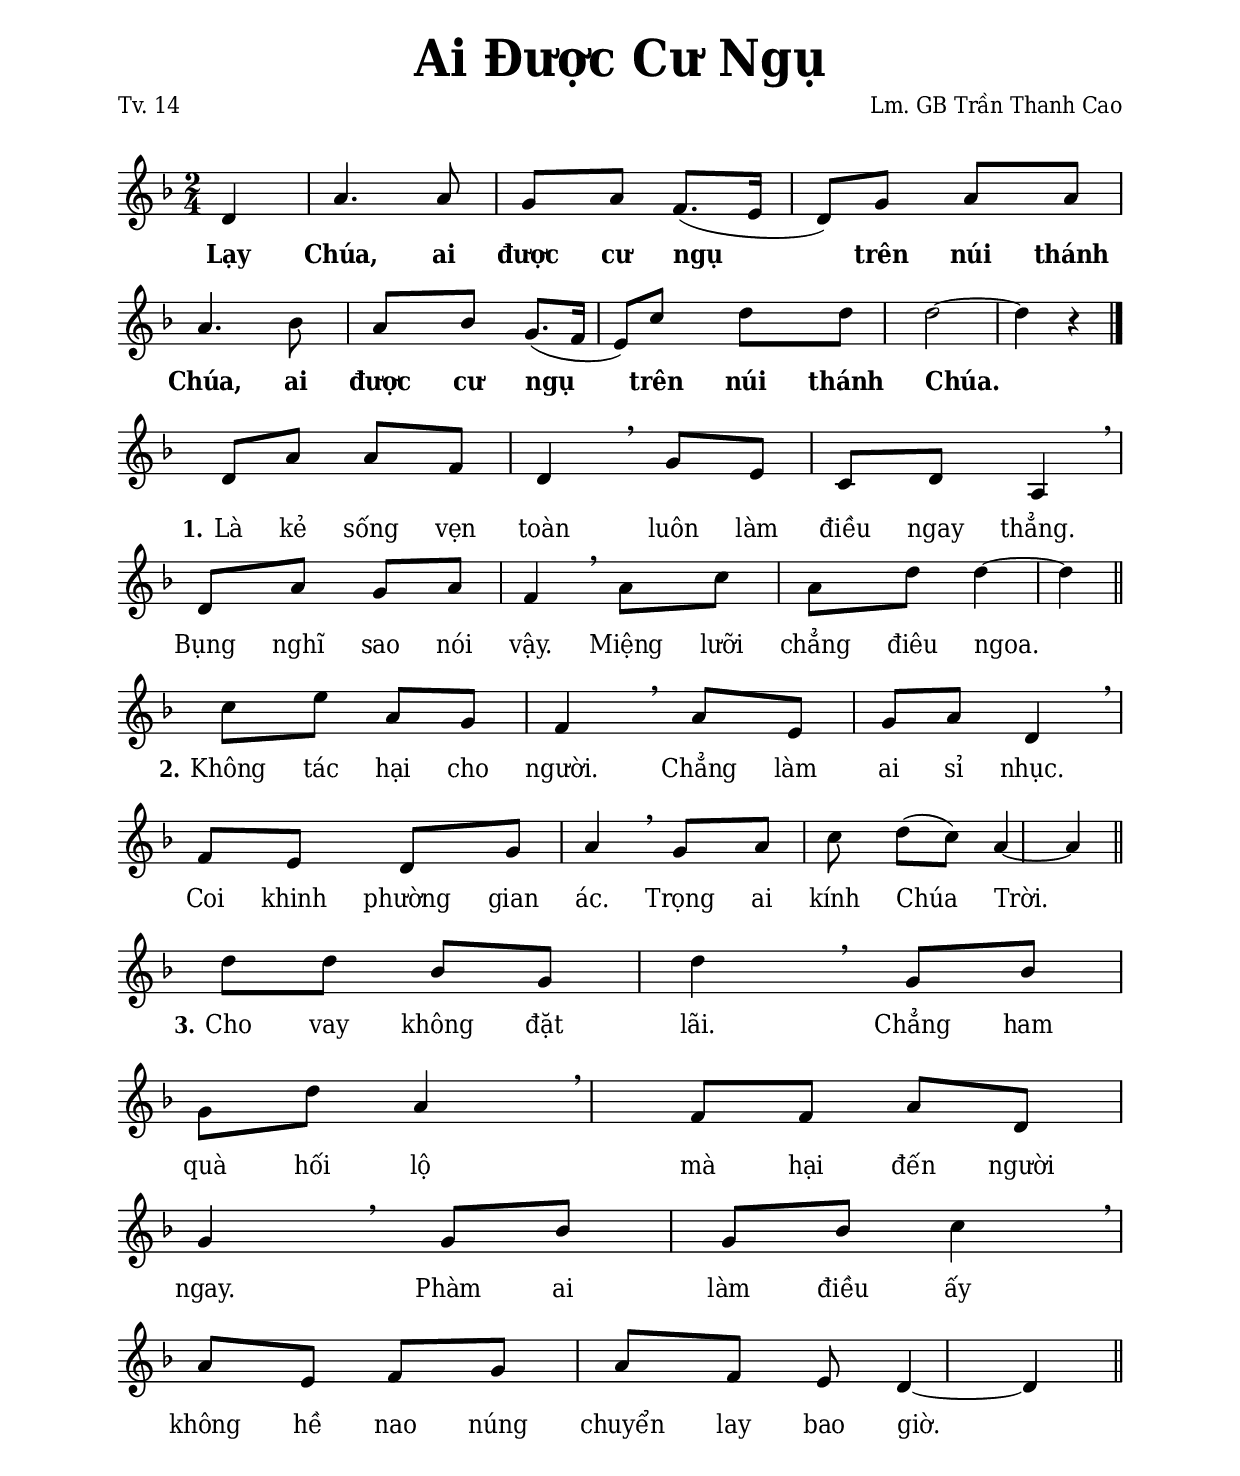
% Cài đặt chung
\version "2.22.1"
\include "english.ly"

\header {
  title = \markup { \fontsize #3 "Ai Được Cư Ngụ" }
  poet = "Tv. 14"
  composer = "Lm. GB Trần Thanh Cao"
  arranger = " "
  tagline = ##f
}

% Nhạc điệp khúc
nhacDiepKhuc= \relative c' {
  \partial 4 d4 |
  a'4. a8 |
  g a f8. (e16 |
  d8) g a a |
  a4. bf8 |
  a bf g8. (f16 |
  e8) c' d d |
  d2 ~ |
  d4 r \bar "|."
}

% Nhạc phiên khúc
nhacPhienKhucMot = \relative c' {
  d8 a' a f d4 \breathe
  g8 e c d a4 \breathe
  d8 a' g a f4 \breathe
  a8 c a d d4 ~ d \bar "||"
}

nhacPhienKhucHai = \relative c'' {
  c8 e a, g f4 \breathe
  a8 e g a d,4 \breathe
  f8 e d g a4 \breathe
  g8 a c d ([c]) a4 ~ a \bar "||"
}

nhacPhienKhucBa = \relative c'' {
  d8 d bf g d'4 \breathe
  g,8 bf g d' a4 \breathe
  f8 f a d, g4 \breathe
  g8 bf g bf c4 \breathe
  a8 e f g a f e d4 ~ d \bar "||"
}

% Lời điệp khúc
loiDiepKhuc = \lyricmode {
  Lạy Chúa, ai được cư ngụ trên núi thánh Chúa,
  ai được cư ngụ trên núi thánh Chúa.
}

% Lời phiên khúc
loiPhienKhucMot = \lyricmode {
  \set stanza = #"1."
  Là kẻ sống vẹn toàn luôn làm điều ngay thẳng.
  Bụng nghĩ sao nói vậy.
  Miệng lưỡi chẳng điêu ngoa.
}

loiPhienKhucHai = \lyricmode {
  \set stanza = #"2."
  Không tác hại cho người.
  Chẳng làm ai sỉ nhục.
  Coi khinh phường gian ác.
  Trọng ai kính Chúa Trời.
}

loiPhienKhucBa = \lyricmode {
  \set stanza = #"3."
  Cho vay không đặt lãi.
  Chẳng ham quà hối lộ mà hại đến người ngay.
  Phàm ai làm điều ấy không hề nao núng chuyển lay bao giờ.
}

% Dàn trang
\paper {
  #(set-paper-size "a4")
  top-margin = 20\mm
  bottom-margin = 10\mm
  left-margin = 20\mm
  right-margin = 20\mm
  indent = #0
  #(define fonts
    (make-pango-font-tree
      "Deja Vu Serif Condensed"
      "Deja Vu Serif Condensed"
      "Deja Vu Serif Condensed"
      (/ 20 20)))
  page-count = #1
  system-system-spacing = #'((basic-distance . 12.5))
  score-system-spacing = #'((basic-distance . 12.5))
}

% Thiết lập tông và nhịp
TongNhip = { \key f \major \time 2/4 }

\score {
  \new ChoirStaff <<
    \new Staff = diepKhuc \with {
        \consists "Merge_rests_engraver"
        %\magnifyStaff #(magstep +1)
      }
      <<
      \new Voice = beSop {
        \TongNhip \nhacDiepKhuc
      }
    >>
    \new Lyrics \with {
          \override VerticalAxisGroup.
            nonstaff-relatedstaff-spacing.padding = #1.5
          \override VerticalAxisGroup.
            nonstaff-unrelatedstaff-spacing.padding = #1
        }
        \lyricsto beSop \loiDiepKhuc
  >>
  \layout {
    \override Lyrics.LyricText.font-series = #'bold
    %\override Lyrics.LyricText.font-size = #+2
    \override Lyrics.LyricSpace.minimum-distance = #4.0
    \override Score.BarNumber.break-visibility = ##(#f #f #f)
    \override Score.SpacingSpanner.uniform-stretching = ##t
  }
}

\score {
  \new ChoirStaff <<
    \new Staff = phienKhuc \with {
        %\magnifyStaff #(magstep +1)
      }
      <<
      \new Voice = beSop {
        \TongNhip \nhacPhienKhucMot
      }
    >>
    \new Lyrics \with {
          \override VerticalAxisGroup.
            nonstaff-relatedstaff-spacing.padding = #1.2
          \override VerticalAxisGroup.
            nonstaff-unrelatedstaff-spacing.padding = #1
        }
        \lyricsto beSop \loiPhienKhucMot
  >>
  \layout {
    \override Staff.TimeSignature.transparent = ##t
    %\override Lyrics.LyricText.font-size = #+2
    \override Lyrics.LyricSpace.minimum-distance = #3.5
    \override Score.BarNumber.break-visibility = ##(#f #f #f)
    \override Score.SpacingSpanner.uniform-stretching = ##t
    \set Score.barAlways = ##t
    \set Score.defaultBarType = ""
  }
}

\score {
  \new ChoirStaff <<
    \new Staff = phienKhuc \with {
        %\magnifyStaff #(magstep +1)
      }
      <<
      \new Voice = beSop {
        \key f \major \time 2/4 \nhacPhienKhucHai
      }
    >>
    \new Lyrics \with {
          \override VerticalAxisGroup.
            nonstaff-relatedstaff-spacing.padding = #1.2
          \override VerticalAxisGroup.
            nonstaff-unrelatedstaff-spacing.padding = #1
        }
        \lyricsto beSop \loiPhienKhucHai
  >>
  \layout {
    \override Staff.TimeSignature.transparent = ##t
    %\override Lyrics.LyricText.font-size = #+2
    \override Lyrics.LyricSpace.minimum-distance = #3.5
    \override Score.BarNumber.break-visibility = ##(#f #f #f)
    \override Score.SpacingSpanner.uniform-stretching = ##t
    \set Score.barAlways = ##t
    \set Score.defaultBarType = ""
  }
}

\score {
  \new ChoirStaff <<
    \new Staff = phienKhuc \with {
        %\magnifyStaff #(magstep +1)
      }
      <<
      \new Voice = beSop {
        \key f \major \time 2/4 \nhacPhienKhucBa
      }
    >>
    \new Lyrics \with {
          \override VerticalAxisGroup.
            nonstaff-relatedstaff-spacing.padding = #1.5
          \override VerticalAxisGroup.
            nonstaff-unrelatedstaff-spacing.padding = #1
        }
        \lyricsto beSop \loiPhienKhucBa
  >>
  \layout {
    \override Staff.TimeSignature.transparent = ##t
    %\override Lyrics.LyricText.font-size = #+2
    \override Lyrics.LyricSpace.minimum-distance = #5
    \override Score.BarNumber.break-visibility = ##(#f #f #f)
    \override Score.SpacingSpanner.uniform-stretching = ##t
    \set Score.barAlways = ##t
    \set Score.defaultBarType = ""
  }
}
